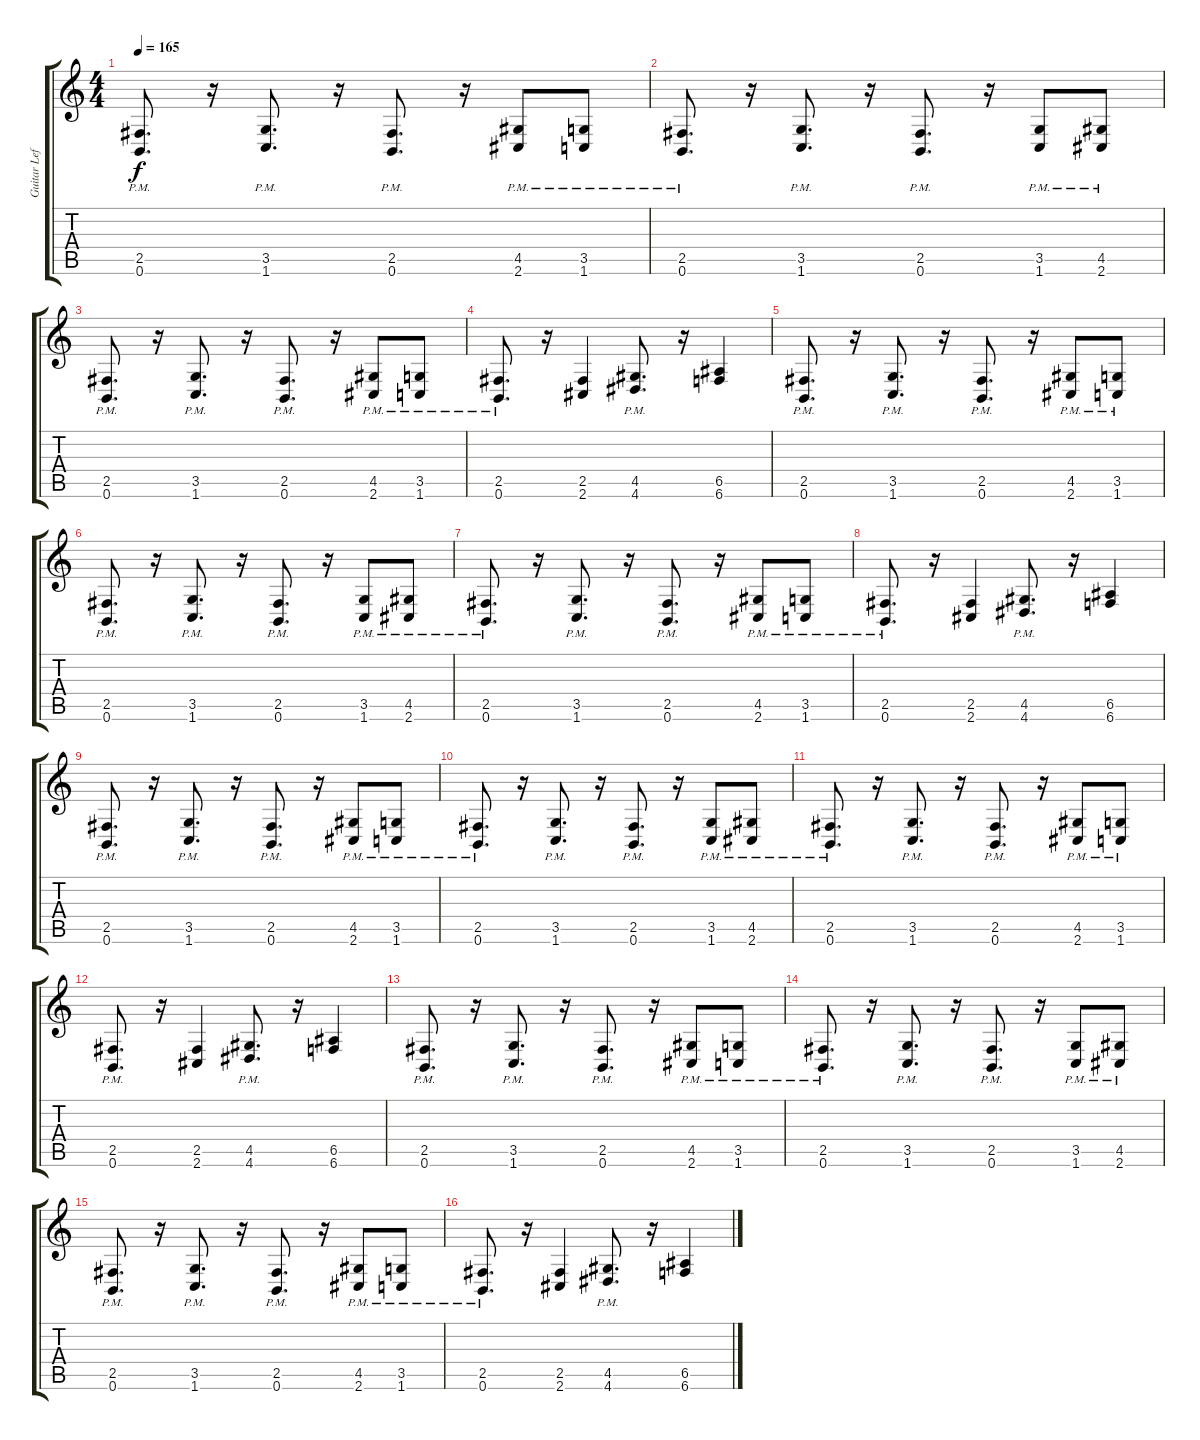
\track ("Guitar LefT " "Guitar Lef") {instrument overdrivenguitar}
\staff {score tabs}
\tuning (B3 Gb3 D3 A2 E2 B1) {hide}
\ts (4 4)
\tempo 165
\clef g2
\ks c
(2.5{pm} 0.6{pm}).8{d dy f} r.16 (3.5{pm} 1.6{pm}).8{d} r.16 (2.5{pm} 0.6{pm}).8{d} r.16 (4.5{pm} 2.6{pm}).8 (3.5{pm} 1.6{pm}).8 |
(2.5{pm} 0.6{pm}).8{d} r.16 (3.5{pm} 1.6{pm}).8{d} r.16 (2.5{pm} 0.6{pm}).8{d} r.16 (3.5{pm} 1.6{pm}).8 (4.5{pm} 2.6{pm}).8 |
(2.5{pm} 0.6{pm}).8{d} r.16 (3.5{pm} 1.6{pm}).8{d} r.16 (2.5{pm} 0.6{pm}).8{d} r.16 (4.5{pm} 2.6{pm}).8 (3.5{pm} 1.6{pm}).8 |
(2.5{pm} 0.6{pm}).8{d} r.16 (2.5 2.6).4 (4.5{pm} 4.6{pm}).8{d} r.16 (6.5 6.6).4 |
(2.5{pm} 0.6{pm}).8{d} r.16 (3.5{pm} 1.6{pm}).8{d} r.16 (2.5{pm} 0.6{pm}).8{d} r.16 (4.5{pm} 2.6{pm}).8 (3.5{pm} 1.6{pm}).8 |
(2.5{pm} 0.6{pm}).8{d} r.16 (3.5{pm} 1.6{pm}).8{d} r.16 (2.5{pm} 0.6{pm}).8{d} r.16 (3.5{pm} 1.6{pm}).8 (4.5{pm} 2.6{pm}).8 |
(2.5{pm} 0.6{pm}).8{d} r.16 (3.5{pm} 1.6{pm}).8{d} r.16 (2.5{pm} 0.6{pm}).8{d} r.16 (4.5{pm} 2.6{pm}).8 (3.5{pm} 1.6{pm}).8 |
(2.5{pm} 0.6{pm}).8{d} r.16 (2.5 2.6).4 (4.5{pm} 4.6{pm}).8{d} r.16 (6.5 6.6).4 |
(2.5{pm} 0.6{pm}).8{d} r.16 (3.5{pm} 1.6{pm}).8{d} r.16 (2.5{pm} 0.6{pm}).8{d} r.16 (4.5{pm} 2.6{pm}).8 (3.5{pm} 1.6{pm}).8 |
(2.5{pm} 0.6{pm}).8{d} r.16 (3.5{pm} 1.6{pm}).8{d} r.16 (2.5{pm} 0.6{pm}).8{d} r.16 (3.5{pm} 1.6{pm}).8 (4.5{pm} 2.6{pm}).8 |
(2.5{pm} 0.6{pm}).8{d} r.16 (3.5{pm} 1.6{pm}).8{d} r.16 (2.5{pm} 0.6{pm}).8{d} r.16 (4.5{pm} 2.6{pm}).8 (3.5{pm} 1.6{pm}).8 |
(2.5{pm} 0.6{pm}).8{d} r.16 (2.5 2.6).4 (4.5{pm} 4.6{pm}).8{d} r.16 (6.5 6.6).4 |
(2.5{pm} 0.6{pm}).8{d} r.16 (3.5{pm} 1.6{pm}).8{d} r.16 (2.5{pm} 0.6{pm}).8{d} r.16 (4.5{pm} 2.6{pm}).8 (3.5{pm} 1.6{pm}).8 |
(2.5{pm} 0.6{pm}).8{d volume 16} r.16 (3.5{pm} 1.6{pm}).8{d} r.16 (2.5{pm} 0.6{pm}).8{d volume 15} r.16 (3.5{pm} 1.6{pm}).8 (4.5{pm} 2.6{pm}).8 |
(2.5{pm} 0.6{pm}).8{d volume 14} r.16 (3.5{pm} 1.6{pm}).8{d} r.16 (2.5{pm} 0.6{pm}).8{d volume 13} r.16 (4.5{pm} 2.6{pm}).8 (3.5{pm} 1.6{pm}).8 |
(2.5{pm} 0.6{pm}).8{d volume 12} r.16 (2.5 2.6).4 (4.5{pm} 4.6{pm}).8{d volume 11} r.16 (6.5 6.6).4
